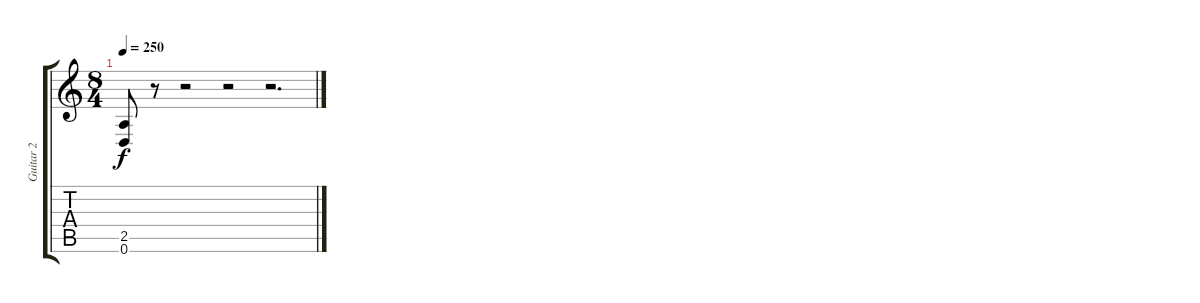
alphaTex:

\track ("Guitar 2" "Guitar 2") {instrument distortionguitar}
\staff {score tabs}
\tuning (D4 A3 F3 C3 G2 D2) {hide}
\ts (8 4)
\tempo 250
\clef g2
\ks c
(2.5 0.6).8{dy f} r.8 r.2 r.2 r.2{d}
